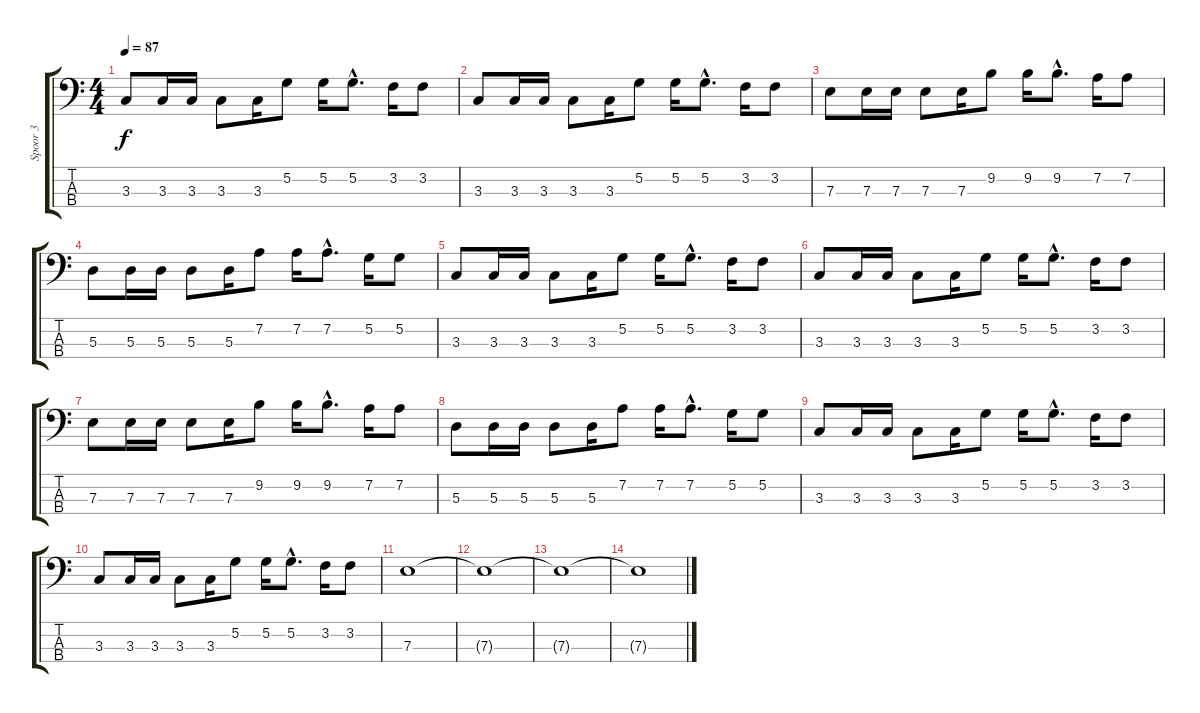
\track ("Spoor 3" "Spoor 3") {instrument electricbassfinger}
\staff {score tabs}
\tuning (G2 D2 A1 E1) {hide}
\ts (4 4)
\tempo 87
\clef f4
\ks c
3.3.8{dy f} 3.3.16 3.3.16 3.3.8 3.3.16 5.2.8 5.2.16 5.2{hac}.8{d} 3.2.16 3.2.8 |
3.3.8 3.3.16 3.3.16 3.3.8 3.3.16 5.2.8 5.2.16 5.2{hac}.8{d} 3.2.16 3.2.8 |
7.3.8 7.3.16 7.3.16 7.3.8 7.3.16 9.2.8 9.2.16 9.2{hac}.8{d} 7.2.16 7.2.8 |
5.3.8 5.3.16 5.3.16 5.3.8 5.3.16 7.2.8 7.2.16 7.2{hac}.8{d} 5.2.16 5.2.8 |
3.3.8 3.3.16 3.3.16 3.3.8 3.3.16 5.2.8 5.2.16 5.2{hac}.8{d} 3.2.16 3.2.8 |
3.3.8 3.3.16 3.3.16 3.3.8 3.3.16 5.2.8 5.2.16 5.2{hac}.8{d} 3.2.16 3.2.8 |
7.3.8 7.3.16 7.3.16 7.3.8 7.3.16 9.2.8 9.2.16 9.2{hac}.8{d} 7.2.16 7.2.8 |
5.3.8 5.3.16 5.3.16 5.3.8 5.3.16 7.2.8 7.2.16 7.2{hac}.8{d} 5.2.16 5.2.8 |
3.3.8 3.3.16 3.3.16 3.3.8 3.3.16 5.2.8 5.2.16 5.2{hac}.8{d} 3.2.16 3.2.8 |
3.3.8 3.3.16 3.3.16 3.3.8 3.3.16 5.2.8 5.2.16 5.2{hac}.8{d} 3.2.16 3.2.8 |
7.3.1 |
7.3{t}.1 |
7.3{t}.1 |
7.3{t}.1
